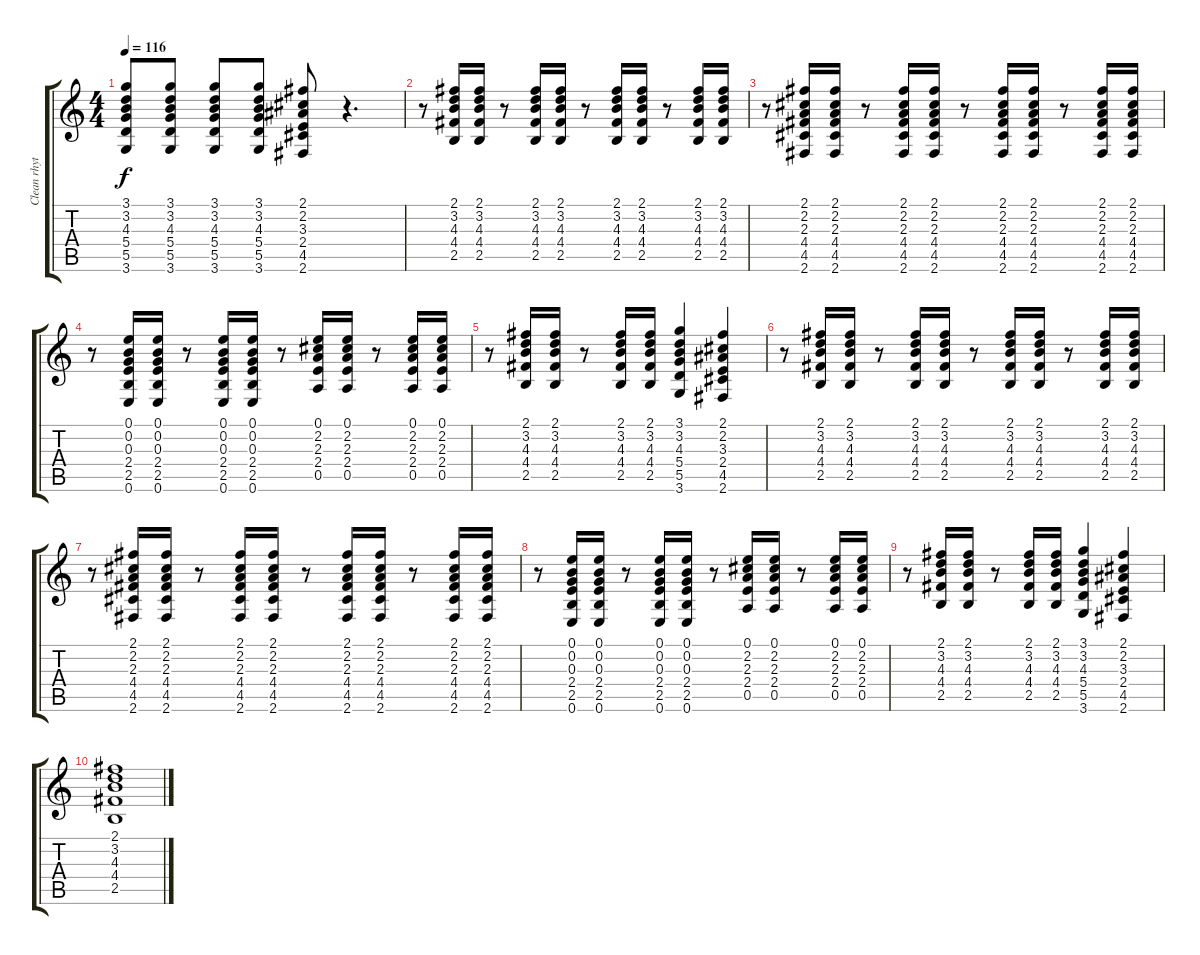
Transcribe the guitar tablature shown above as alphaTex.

\track ("Clean rhythm" "Clean rhyt") {instrument electricguitarclean}
\staff {score tabs}
\tuning (E4 B3 G3 D3 A2 E2) {hide}
\ts (4 4)
\tempo 116
\clef g2
\ks c
(3.1 3.2 4.3 5.4 5.5 3.6).8{dy f} (3.1 3.2 4.3 5.4 5.5 3.6).8 (3.1 3.2 4.3 5.4 5.5 3.6).8 (3.1 3.2 4.3 5.4 5.5 3.6).8 (2.1 2.2 3.3 2.4 4.5 2.6).8 r.4{d} |
r.8 (2.1 3.2 4.3 4.4 2.5).16 (2.1 3.2 4.3 4.4 2.5).16 r.8 (2.1 3.2 4.3 4.4 2.5).16 (2.1 3.2 4.3 4.4 2.5).16 r.8 (2.1 3.2 4.3 4.4 2.5).16 (2.1 3.2 4.3 4.4 2.5).16 r.8 (2.1 3.2 4.3 4.4 2.5).16 (2.1 3.2 4.3 4.4 2.5).16 |
r.8 (2.1 2.2 2.3 4.4 4.5 2.6).16 (2.1 2.2 2.3 4.4 4.5 2.6).16 r.8 (2.1 2.2 2.3 4.4 4.5 2.6).16 (2.1 2.2 2.3 4.4 4.5 2.6).16 r.8 (2.1 2.2 2.3 4.4 4.5 2.6).16 (2.1 2.2 2.3 4.4 4.5 2.6).16 r.8 (2.1 2.2 2.3 4.4 4.5 2.6).16 (2.1 2.2 2.3 4.4 4.5 2.6).16 |
r.8 (0.1 0.2 0.3 2.4 2.5 0.6).16 (0.1 0.2 0.3 2.4 2.5 0.6).16 r.8 (0.1 0.2 0.3 2.4 2.5 0.6).16 (0.1 0.2 0.3 2.4 2.5 0.6).16 r.8 (0.1 2.2 2.3 2.4 0.5).16 (0.1 2.2 2.3 2.4 0.5).16 r.8 (0.1 2.2 2.3 2.4 0.5).16 (0.1 2.2 2.3 2.4 0.5).16 |
r.8 (2.1 3.2 4.3 4.4 2.5).16 (2.1 3.2 4.3 4.4 2.5).16 r.8 (2.1 3.2 4.3 4.4 2.5).16 (2.1 3.2 4.3 4.4 2.5).16 (3.1 3.2 4.3 5.4 5.5 3.6).4 (2.1 2.2 3.3 2.4 4.5 2.6).4 |
r.8 (2.1 3.2 4.3 4.4 2.5).16 (2.1 3.2 4.3 4.4 2.5).16 r.8 (2.1 3.2 4.3 4.4 2.5).16 (2.1 3.2 4.3 4.4 2.5).16 r.8 (2.1 3.2 4.3 4.4 2.5).16 (2.1 3.2 4.3 4.4 2.5).16 r.8 (2.1 3.2 4.3 4.4 2.5).16 (2.1 3.2 4.3 4.4 2.5).16 |
r.8 (2.1 2.2 2.3 4.4 4.5 2.6).16 (2.1 2.2 2.3 4.4 4.5 2.6).16 r.8 (2.1 2.2 2.3 4.4 4.5 2.6).16 (2.1 2.2 2.3 4.4 4.5 2.6).16 r.8 (2.1 2.2 2.3 4.4 4.5 2.6).16 (2.1 2.2 2.3 4.4 4.5 2.6).16 r.8 (2.1 2.2 2.3 4.4 4.5 2.6).16 (2.1 2.2 2.3 4.4 4.5 2.6).16 |
r.8 (0.1 0.2 0.3 2.4 2.5 0.6).16 (0.1 0.2 0.3 2.4 2.5 0.6).16 r.8 (0.1 0.2 0.3 2.4 2.5 0.6).16 (0.1 0.2 0.3 2.4 2.5 0.6).16 r.8 (0.1 2.2 2.3 2.4 0.5).16 (0.1 2.2 2.3 2.4 0.5).16 r.8 (0.1 2.2 2.3 2.4 0.5).16 (0.1 2.2 2.3 2.4 0.5).16 |
r.8 (2.1 3.2 4.3 4.4 2.5).16 (2.1 3.2 4.3 4.4 2.5).16 r.8 (2.1 3.2 4.3 4.4 2.5).16 (2.1 3.2 4.3 4.4 2.5).16 (3.1 3.2 4.3 5.4 5.5 3.6).4 (2.1 2.2 3.3 2.4 4.5 2.6).4 |
(2.1 3.2 4.3 4.4 2.5).1
